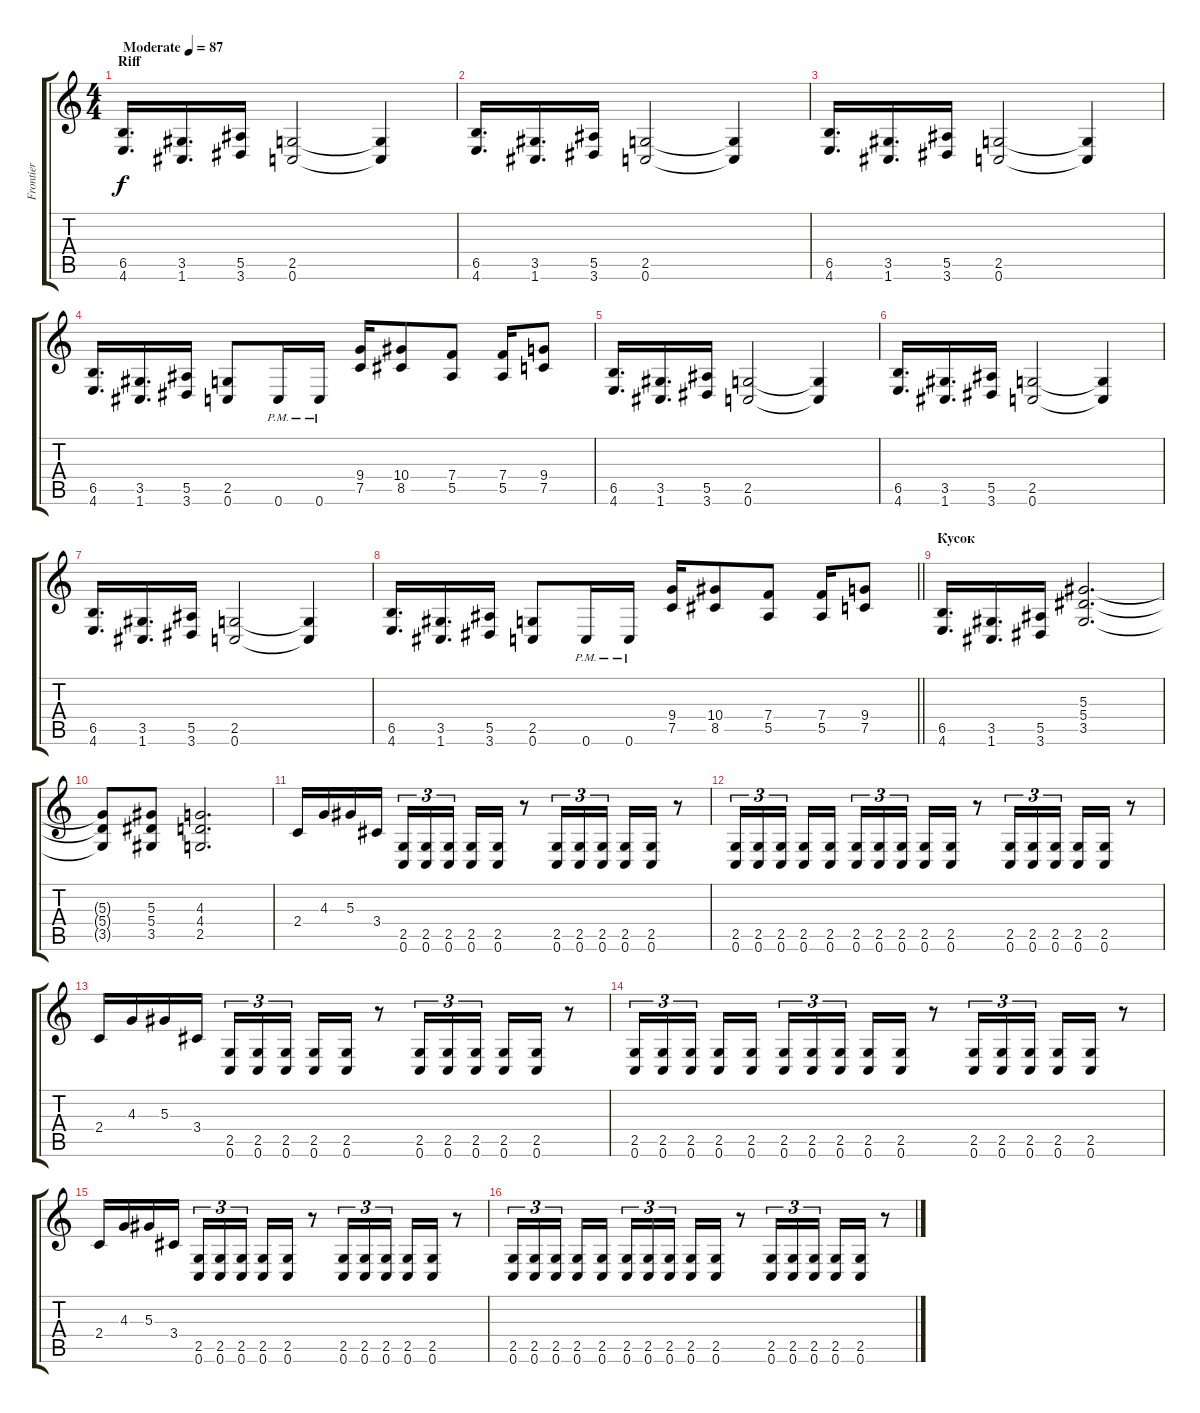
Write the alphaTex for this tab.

\track ("Frontier" "Frontier") {instrument distortionguitar}
\staff {score tabs}
\tuning (C4 G3 Eb3 Bb2 F2 C2) {hide}
\ts (4 4)
\section ("" "Riff")
\tempo (87 "Moderate")
\clef g2
\ks c
(6.5 4.6).16{d dy f instrument distortionguitar} (3.5 1.6).16{d} (5.5 3.6).16 (2.5 0.6).2 (2.5{t} 0.6{t}).4 |
(6.5 4.6).16{d} (3.5 1.6).16{d} (5.5 3.6).16 (2.5 0.6).2 (2.5{t} 0.6{t}).4 |
(6.5 4.6).16{d} (3.5 1.6).16{d} (5.5 3.6).16 (2.5 0.6).2 (2.5{t} 0.6{t}).4 |
(6.5 4.6).16{d} (3.5 1.6).16{d} (5.5 3.6).16 (2.5 0.6).8 0.6{pm}.16 0.6{pm}.16 (9.4 7.5).16 (10.4 8.5).8 (7.4 5.5).8 (7.4 5.5).16 (9.4 7.5).8 |
(6.5 4.6).16{d} (3.5 1.6).16{d} (5.5 3.6).16 (2.5 0.6).2 (2.5{t} 0.6{t}).4 |
(6.5 4.6).16{d} (3.5 1.6).16{d} (5.5 3.6).16 (2.5 0.6).2 (2.5{t} 0.6{t}).4 |
(6.5 4.6).16{d} (3.5 1.6).16{d} (5.5 3.6).16 (2.5 0.6).2 (2.5{t} 0.6{t}).4 |
\barLineRight lightlight
(6.5 4.6).16{d} (3.5 1.6).16{d} (5.5 3.6).16 (2.5 0.6).8 0.6{pm}.16 0.6{pm}.16 (9.4 7.5).16 (10.4 8.5).8 (7.4 5.5).8 (7.4 5.5).16 (9.4 7.5).8 |
\section ("" "Кусок")
(6.5 4.6).16{d} (3.5 1.6).16{d} (5.5 3.6).16 (5.3 5.4 3.5).2{d} |
(5.3{t} 5.4{t} 3.5{t}).8 (5.3 5.4 3.5).8 (4.3 4.4 2.5).2{d} |
2.4.16 4.3.16 5.3.16 3.4.16 (2.5 0.6).16{tu (3 2)} (2.5 0.6).16{tu (3 2)} (2.5 0.6).16{tu (3 2) beam splitsecondary} (2.5 0.6).16 (2.5 0.6).16 r.8 (2.5 0.6).16{tu (3 2)} (2.5 0.6).16{tu (3 2)} (2.5 0.6).16{tu (3 2)} (2.5 0.6).16 (2.5 0.6).16 r.8 |
(2.5 0.6).16{tu (3 2)} (2.5 0.6).16{tu (3 2)} (2.5 0.6).16{tu (3 2) beam splitsecondary} (2.5 0.6).16 (2.5 0.6).16 (2.5 0.6).16{tu (3 2)} (2.5 0.6).16{tu (3 2)} (2.5 0.6).16{tu (3 2) beam splitsecondary} (2.5 0.6).16 (2.5 0.6).16 r.8 (2.5 0.6).16{tu (3 2)} (2.5 0.6).16{tu (3 2)} (2.5 0.6).16{tu (3 2)} (2.5 0.6).16 (2.5 0.6).16 r.8 |
2.4.16 4.3.16 5.3.16 3.4.16 (2.5 0.6).16{tu (3 2)} (2.5 0.6).16{tu (3 2)} (2.5 0.6).16{tu (3 2) beam splitsecondary} (2.5 0.6).16 (2.5 0.6).16 r.8 (2.5 0.6).16{tu (3 2)} (2.5 0.6).16{tu (3 2)} (2.5 0.6).16{tu (3 2)} (2.5 0.6).16 (2.5 0.6).16 r.8 |
(2.5 0.6).16{tu (3 2)} (2.5 0.6).16{tu (3 2)} (2.5 0.6).16{tu (3 2) beam splitsecondary} (2.5 0.6).16 (2.5 0.6).16 (2.5 0.6).16{tu (3 2)} (2.5 0.6).16{tu (3 2)} (2.5 0.6).16{tu (3 2) beam splitsecondary} (2.5 0.6).16 (2.5 0.6).16 r.8 (2.5 0.6).16{tu (3 2)} (2.5 0.6).16{tu (3 2)} (2.5 0.6).16{tu (3 2)} (2.5 0.6).16 (2.5 0.6).16 r.8 |
2.4.16 4.3.16 5.3.16 3.4.16 (2.5 0.6).16{tu (3 2) balance 8} (2.5 0.6).16{tu (3 2)} (2.5 0.6).16{tu (3 2) beam splitsecondary} (2.5 0.6).16 (2.5 0.6).16 r.8 (2.5 0.6).16{tu (3 2)} (2.5 0.6).16{tu (3 2)} (2.5 0.6).16{tu (3 2)} (2.5 0.6).16 (2.5 0.6).16 r.8 |
(2.5 0.6).16{tu (3 2)} (2.5 0.6).16{tu (3 2)} (2.5 0.6).16{tu (3 2) beam splitsecondary} (2.5 0.6).16 (2.5 0.6).16 (2.5 0.6).16{tu (3 2)} (2.5 0.6).16{tu (3 2)} (2.5 0.6).16{tu (3 2) beam splitsecondary} (2.5 0.6).16 (2.5 0.6).16 r.8 (2.5 0.6).16{tu (3 2)} (2.5 0.6).16{tu (3 2)} (2.5 0.6).16{tu (3 2)} (2.5 0.6).16 (2.5 0.6).16 r.8
